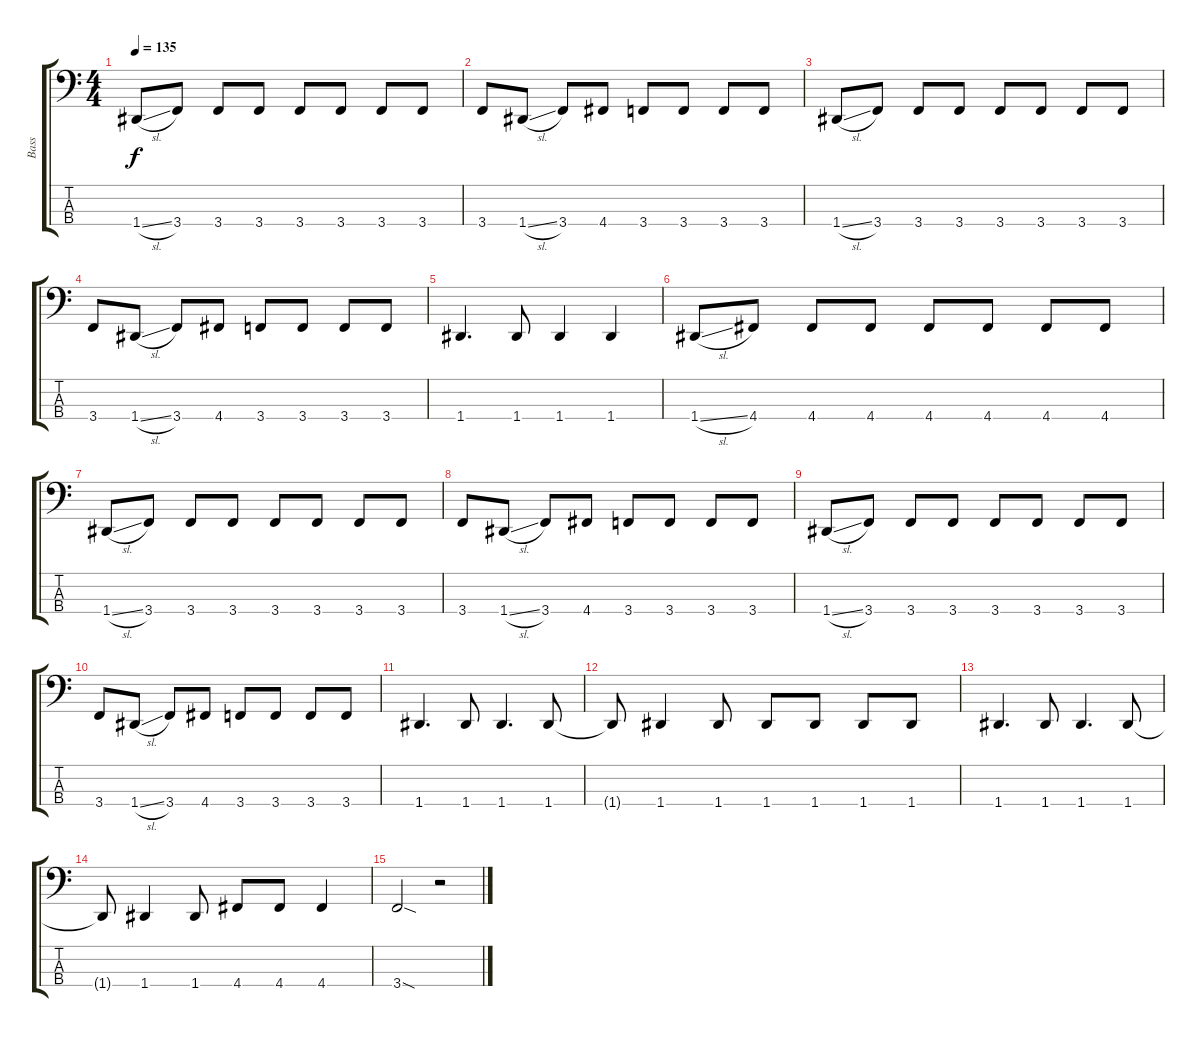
\track ("Bass" "Bass") {instrument electricbasspick}
\staff {score tabs}
\tuning (G2 D2 A1 D1) {hide}
\ts (4 4)
\tempo 135
\clef f4
\ks c
1.4{sl}.8{dy f} 3.4.8 3.4.8 3.4.8 3.4.8 3.4.8 3.4.8 3.4.8 |
3.4.8 1.4{sl}.8 3.4.8 4.4.8 3.4.8 3.4.8 3.4.8 3.4.8 |
1.4{sl}.8 3.4.8 3.4.8 3.4.8 3.4.8 3.4.8 3.4.8 3.4.8 |
3.4.8 1.4{sl}.8 3.4.8 4.4.8 3.4.8 3.4.8 3.4.8 3.4.8 |
1.4.4{d} 1.4.8 1.4.4 1.4.4 |
1.4{sl}.8 4.4.8 4.4.8 4.4.8 4.4.8 4.4.8 4.4.8 4.4.8 |
1.4{sl}.8 3.4.8 3.4.8 3.4.8 3.4.8 3.4.8 3.4.8 3.4.8 |
3.4.8 1.4{sl}.8 3.4.8 4.4.8 3.4.8 3.4.8 3.4.8 3.4.8 |
1.4{sl}.8 3.4.8 3.4.8 3.4.8 3.4.8 3.4.8 3.4.8 3.4.8 |
3.4.8 1.4{sl}.8 3.4.8 4.4.8 3.4.8 3.4.8 3.4.8 3.4.8 |
1.4.4{d} 1.4.8 1.4.4{d} 1.4.8 |
1.4{t}.8 1.4.4 1.4.8 1.4.8 1.4.8 1.4.8 1.4.8 |
1.4.4{d} 1.4.8 1.4.4{d} 1.4.8 |
1.4{t}.8 1.4.4 1.4.8 4.4.8 4.4.8 4.4.4 |
3.4{sod}.2 r.2
